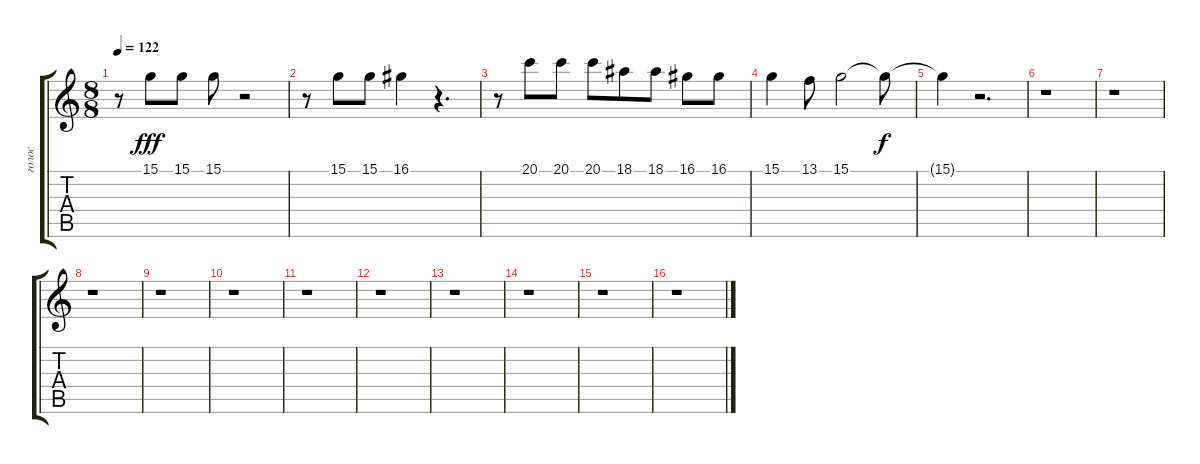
\track ("голос" "голос") {instrument flute}
\staff {score tabs}
\tuning (E4 B3 G3 D3 A2 E2) {hide}
\ts (8 8)
\tempo 122
\clef g2
\ks c
r.8{dy fff} 15.1.8 15.1.8 15.1.8 r.2 |
r.8 15.1.8 15.1.8 16.1.4 r.4{d} |
r.8 20.1.8 20.1.8 20.1.8 18.1.8 18.1.8 16.1.8 16.1.8 |
15.1.4 13.1.8 15.1.2 15.1{t}.8{dy f} |
15.1{t}.4 r.2{d} |
r.1 |
r.1 |
r.1 |
r.1 |
r.1 |
r.1 |
r.1 |
r.1 |
r.1 |
r.1 |
r.1
